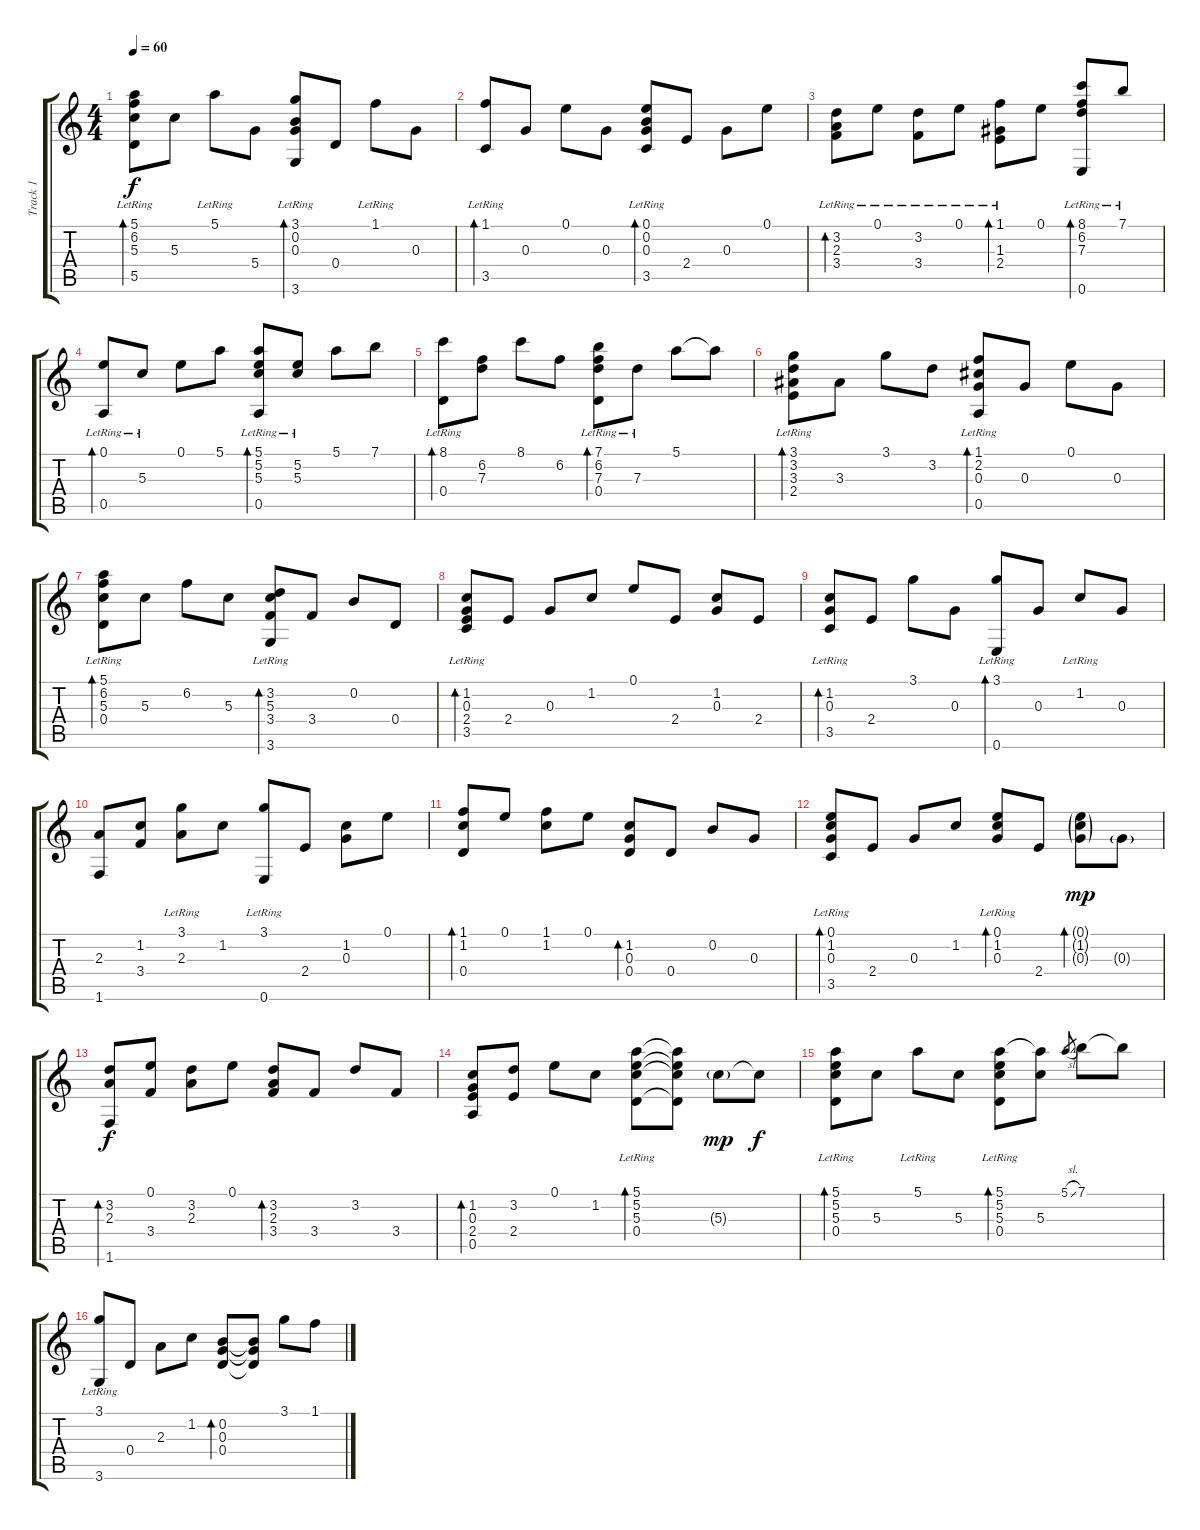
\track ("Track 1" "Track 1") {instrument acousticguitarsteel}
\staff {score tabs}
\tuning (E4 B3 G3 D3 A2 E2) {hide}
\ts (4 4)
\tempo 60
\clef g2
\ks c
(5.1{lr} 6.2{lr} 5.3{lr} 5.5{lr}).8{bd 480 dy f} 5.3.8 5.1{lr}.8 5.4.8 (3.1{lr} 0.2{lr} 0.3{lr} 3.6{lr}).8{bd 480} 0.4.8 1.1{lr}.8 0.3.8 |
(1.1{lr} 3.5).8{bd 480} 0.3.8 0.1.8 0.3.8 (0.1{lr} 0.2{lr} 0.3{lr} 3.5{lr}).8{bd 480} 2.4.8 0.3.8 0.1.8 |
(3.2{lr} 2.3{lr} 3.4{lr}).8{bd 480} 0.1{lr}.8 (3.2{lr} 3.4{lr}).8 0.1{lr}.8 (1.1{lr} 1.3{lr} 2.4{lr}).8{bd 480} 0.1.8 (8.1{lr} 6.2{lr} 7.3{lr} 0.6{lr}).8{bd 480} 7.1{lr}.8 |
(0.1{lr} 0.5{lr}).8{bd 480} 5.3{lr}.8 0.1.8 5.1.8 (5.1{lr} 5.2{lr} 5.3{lr} 0.5{lr}).8{bd 480} (5.2{lr} 5.3{lr}).8 5.1.8 7.1.8 |
(8.1{lr} 0.4{lr}).8{bd 480} (6.2 7.3).8 8.1.8 6.2.8 (7.1{lr} 6.2{lr} 7.3{lr} 0.4).8{bd 480} 7.3{lr}.8 5.1.8 5.1{t}.8 |
(3.1 3.2{lr} 3.3{lr} 2.4{lr}).8{bd 480} 3.3.8 3.1.8 3.2.8 (1.1 2.2{lr} 0.3{lr} 0.5{lr}).8{bd 480} 0.3.8 0.1.8 0.3.8 |
(5.1 6.2{lr} 5.3{lr} 0.4{lr}).8{bd 480} 5.3.8 6.2.8 5.3.8 (3.2 5.3{lr} 3.4 3.6{lr}).8{bd 480} 3.4.8 0.2.8 0.4.8 |
(1.2{lr} 0.3{lr} 2.4 3.5{lr}).8{bd 480} 2.4.8 0.3.8 1.2.8 0.1.8 2.4.8 (1.2 0.3).8 2.4.8 |
(1.2{lr} 0.3{lr} 3.5{lr}).8{bd 480} 2.4.8 3.1.8 0.3.8 (3.1{lr} 0.6{lr}).8{bd 480} 0.3.8 1.2{lr}.8 0.3.8 |
(2.3 1.6).8 (1.2 3.4).8 (3.1{lr} 2.3{lr}).8 1.2.8 (3.1{lr} 0.6).8 2.4.8 (1.2 0.3).8 0.1.8 |
(1.1 1.2 0.4).8{bd 480} 0.1.8 (1.1 1.2).8 0.1.8 (1.2 0.3 0.4).8{bd 480} 0.4.8 0.2.8 0.3.8 |
(0.1{lr} 1.2{lr} 0.3{lr} 3.5{lr}).8{bd 480} 2.4.8 0.3.8 1.2.8 (0.1{lr} 1.2{lr} 0.3{lr}).8{bd 480} 2.4.8 (0.1{g} 1.2{g} 0.3{g}).8{bd 480 dy mp} 0.3{g}.8 |
(3.2 2.3 1.6).8{bd 480 dy f} (0.1 3.4).8 (3.2 2.3).8 0.1.8 (3.2 2.3 3.4).8{bd 480} 3.4.8 3.2.8 3.4.8 |
(1.2 0.3 2.4 0.5).8{bd 480} (3.2 2.4).8 0.1.8 1.2.8 (5.1{lr} 5.2{lr} 5.3{lr} 0.4{lr}).8{bd 480} (5.1{t} 5.2{t} 5.3{t} 0.4{t}).8 5.3{g}.8{dy mp} 5.3{t}.8{dy f} |
(5.1{lr} 5.2{lr} 5.3{lr} 0.4{lr}).8{bd 480} 5.3.8 5.1{lr}.8 5.3.8 (5.1{lr} 5.2{lr} 5.3{lr} 0.4{lr}).8{bd 480} (5.1{t} 5.3).8 5.1{sl}.8{gr} 7.1.8 7.1{t}.8 |
(3.1{lr} 3.6{lr}).8 0.4.8 2.3.8 1.2.8 (0.2 0.3 0.4).8{bd 480} (0.2{t} 0.3{t} 0.4{t}).8 3.1.8 1.1.8
